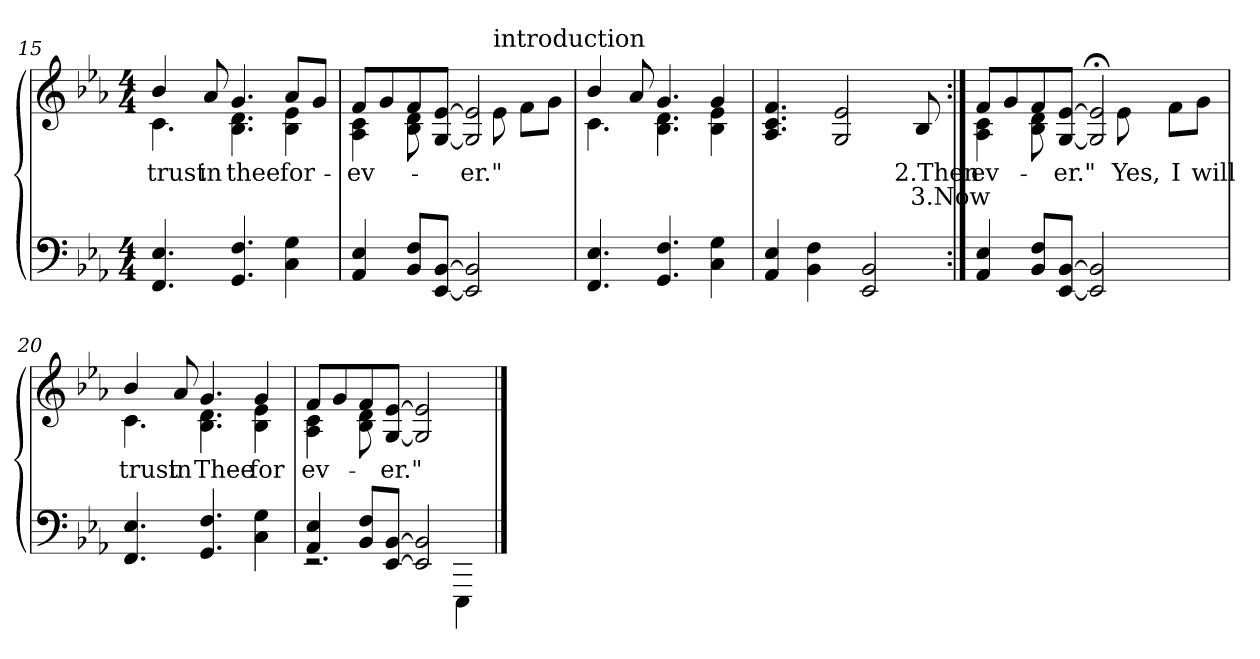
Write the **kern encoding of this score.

**kern	**kern	**text	**text
*part1	*part1	*part1	*part1
*staff2	*staff1	*staff1	*staff1
*clefF4	*clefG2	*	*
*k[b-e-a-]	*k[b-e-a-]	*	*
*E-:	*E-:	*	*
*M4/4	*M4/4	*	*
=15	=15	=15	=15
!	!	!LO:LY:b	!
*	*^	*	*
4.FF/ 4.E-/	4b-/	4.c\	trust	.
!	!	!	!LO:LY:b	!
.	8a-/	.	in	.
!	!	!	!LO:LY:b	!
4.GG/ 4.F/	4.g/	4.B-\ 4.d\	thee	.
!	!	!	!LO:LY:b	!
4C\ 4G\	8a-/L	4B-\ 4e-\	for-	.
.	8g/J	.	.	.
!!LO:LB:g=z	!!
=16	=16	=16	=16	=16
!	!	!	!LO:LY:b	!
4AA-/ 4E-/	8f/L	4A-\ 4c\	-ev-	.
.	8g/	.	.	.
8BB-/ 8F/L	8f/	8B-\ 8d\	.	.
[8EE-/ [8BB-/J	[>8G/ [>8e-/J	4ryy	.	.
!	!	!	!LO:LY:b	!
2EE-/] 2BB-/]	2G/] 2e-/]	.	-er."	.
!	!	!LO:TX:a:t=introduction	!	!
.	.	8e->\	.	.
.	.	8f\L	.	.
.	.	8g\J	.	.
=17	=17	=17	=17	=17
4.FF/ 4.E-/	4b-/	4.c\	.	.
.	8a-/	.	.	.
4.GG/ 4.F/	4.g/	4.B-\ 4.d\	.	.
4C\ 4G\	4g/	4B-\ 4e-\	.	.
*	*v	*v	*	*
=18	=18	=18	=18
4AA-/ 4E-/	4.A-/ 4.c/ 4.f/	.	.
4BB-\ 4F\	.	.	.
.	2G/ 2e-/	.	.
2EE-/ 2BB-/	.	.	.
!	!	!LO:LY:b	!LO:LY:b
.	8B->/	2.Then	3.Now
!!LO:LB:g=z
=19:|!	=19:|!	=19:|!	=19:|!
!	!	!LO:LY:b	!
*	*^	*	*
4AA-/ 4E-/	8f/L	4A-\ 4c\	ev-	.
.	8g/	.	.	.
8BB-/ 8F/L	8f/	8B-\ 8d\	.	.
!	!	!	!LO:LY:b	!
[8EE-/ [8BB-/J	[>8G/ [>8e-/J	4ryy	-er."	.
2EE-/] 2BB-/]	2G/];< 2e-/];<	.	.	.
!	!	!	!LO:LY:b	!
.	.	8e-\	Yes,	.
!	!	!	!LO:LY:b	!
.	.	8f\L	I	.
!	!	!	!LO:LY:b	!
.	.	8g\J	will	.
=20	=20	=20	=20	=20
!	!	!	!LO:LY:b	!
4.FF/ 4.E-/	4b-/	4.c\	trust	.
!	!	!	!LO:LY:b	!
.	8a-/	.	in	.
!	!	!	!LO:LY:b	!
4.GG/ 4.F/	4.g/	4.B-\ 4.d\	Thee	.
!	!	!	!LO:LY:b	!
4C\ 4G\	4g/	4B-\ 4e-\	for	.
=21	=21	=21	=21	=21
*^	*	*	*	*
!	!	!	!	!LO:LY:b	!
4AA-/ 4E-/	2.rEE	8f/L	4A-\ 4c\	ev-	.
.	.	8g/	.	.	.
8BB-/ 8F/L	.	8f/	8B-\ 8d\	.	.
!	!	!	!	!LO:LY:b	!
[>8EE-/ [>8BB-/J	.	[>8G/ [>8e-/J	8ryy	-er."	.
2EE-/] 2BB-/]	.	2G/] 2e-/]	2ryy	.	.
.	4EEE-\	.	.	.	.
*v	*v	*	*	*	*
*	*v	*v	*	*
==	==	==	==
*-	*-	*-	*-
